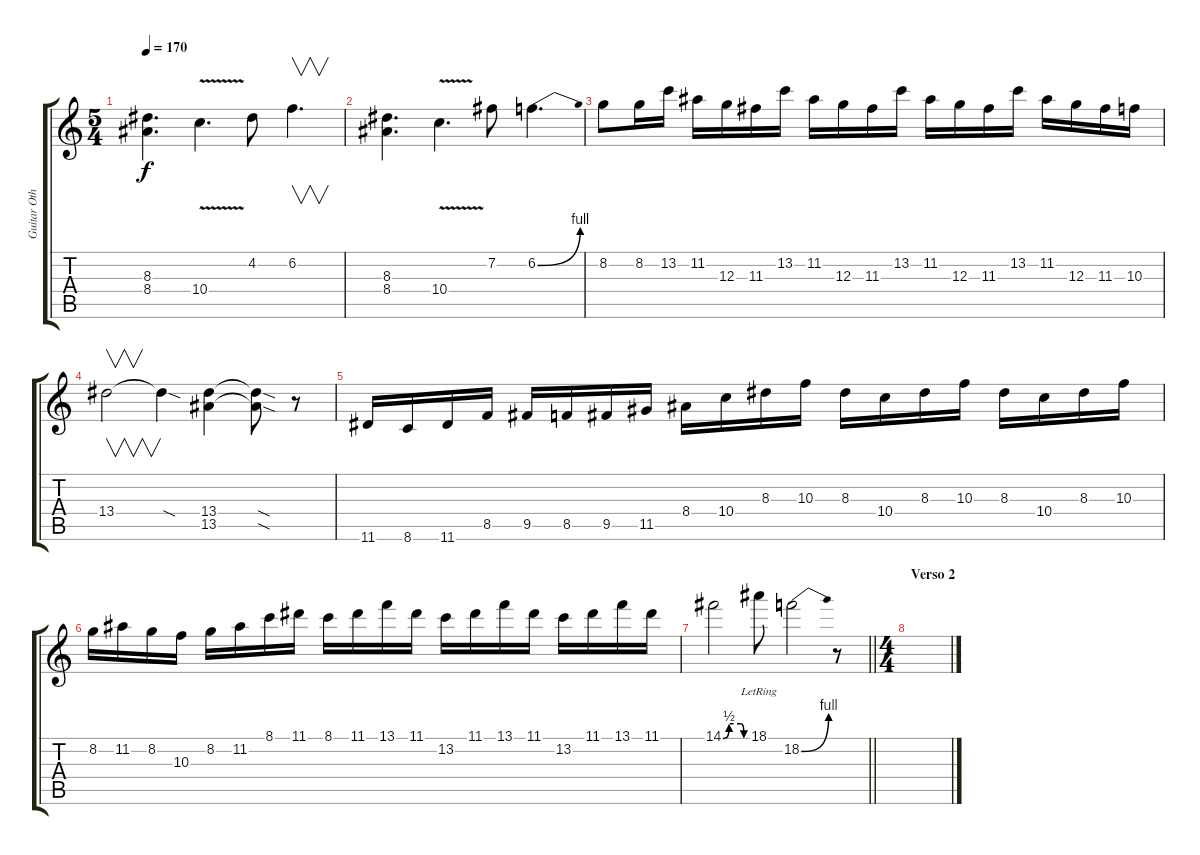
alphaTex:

\track ("Guitar Others" "Guitar Oth") {instrument distortionguitar}
\staff {score tabs}
\tuning (E4 B3 G3 D3 A2 E2) {hide}
\ts (5 4)
\tempo 170
\clef g2
\ks c
(8.3 8.4).4{d dy f} 10.4{v}.4{d} 4.2.8 6.2.4{v d} |
(8.3 8.4).4{d} 10.4{v}.4{d} 7.2.8 6.2{be (bend 0 0 60 4)}.4{d} |
8.2.8 8.2.16 13.2.16 11.2.16 12.3.16 11.3.16 13.2.16 11.2.16 12.3.16 11.3.16 13.2.16 11.2.16 12.3.16 11.3.16 13.2.16 11.2.16 12.3.16 11.3.16 10.3.16 |
13.4.2{v} 13.4{sod t}.4 (13.4 13.5).4 (13.4{sod t} 13.5{sod t}).8 r.8 |
11.6.16 8.6.16 11.6.16 8.5.16 9.5.16 8.5.16 9.5.16 11.5.16 8.4.16 10.4.16 8.3.16 10.3.16 8.3.16 10.4.16 8.3.16 10.3.16 8.3.16 10.4.16 8.3.16 10.3.16 |
8.2.16 11.2.16 8.2.16 10.3.16 8.2.16 11.2.16 8.1.16 11.1.16 8.1.16 11.1.16 13.1.16 11.1.16 13.2.16 11.1.16 13.1.16 11.1.16 13.2.16 11.1.16 13.1.16 11.1.16 |
\barLineRight lightlight
14.1{be (custom 0 0 15 2 44 2 52 0 60 0)}.2 18.1{lr}.8 18.2{be (bend 0 0 60 4)}.2 r.8 |
\ts (4 4)
\section ("" "Verso 2")
